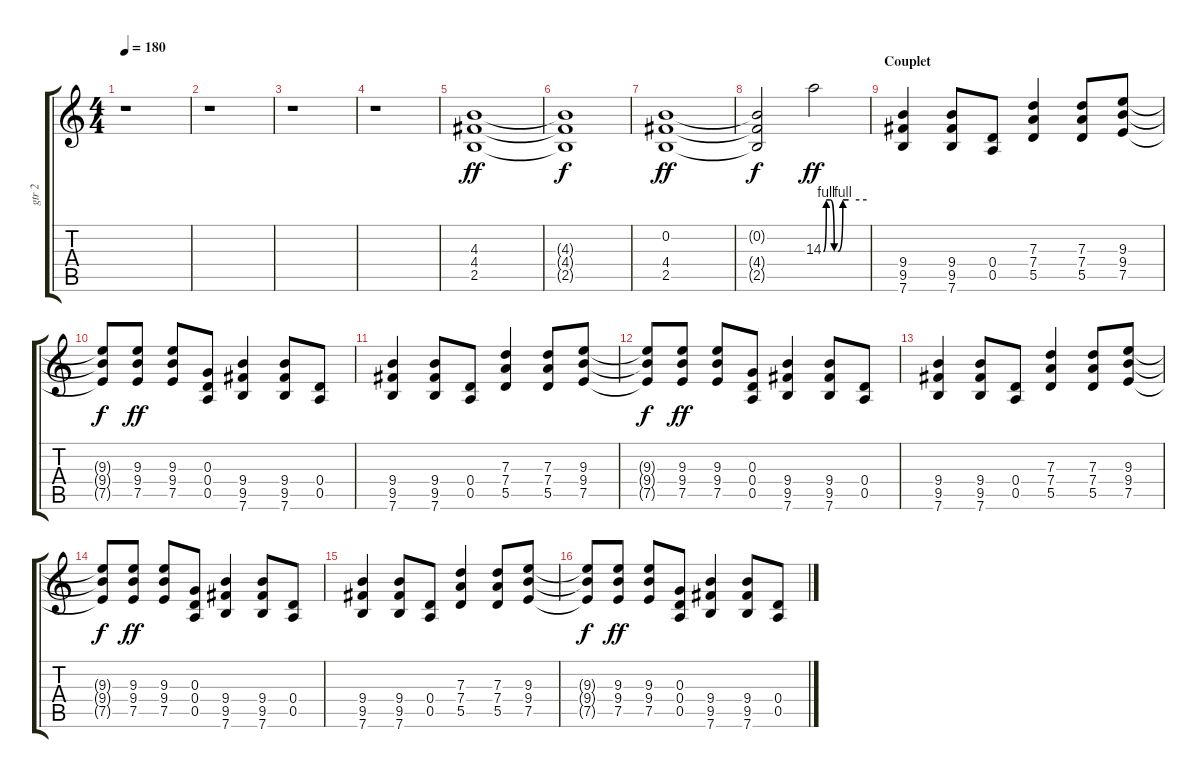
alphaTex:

\track ("gtr 2" "gtr 2") {instrument overdrivenguitar}
\staff {score tabs}
\tuning (E4 B3 G3 D3 A2 E2) {hide}
\ts (4 4)
\tempo 180
\clef g2
\ks c
r.1{dy ff instrument overdrivenguitar} |
r.1 |
r.1 |
r.1 |
(4.3 4.4 2.5).1 |
(4.3{t} 4.4{t} 2.5{t}).1{dy f} |
(0.2 4.4 2.5).1{dy ff} |
(0.2{t} 4.4{t} 2.5{t}).2{dy f} 14.3{be (custom 0 0 4 4 10 4 15 0 20 0 27 4 35 4 60 4)}.2{dy ff} |
\section ("" "Couplet")
(9.4 9.5 7.6).4 (9.4 9.5 7.6).8 (0.4 0.5).8 (7.3 7.4 5.5).4 (7.3 7.4 5.5).8 (9.3 9.4 7.5).8 |
(9.3{t} 9.4{t} 7.5{t}).8{dy f} (9.3 9.4 7.5).8{dy ff} (9.3 9.4 7.5).8 (0.3 0.4 0.5).8 (9.4 9.5 7.6).4 (9.4 9.5 7.6).8 (0.4 0.5).8 |
(9.4 9.5 7.6).4 (9.4 9.5 7.6).8 (0.4 0.5).8 (7.3 7.4 5.5).4 (7.3 7.4 5.5).8 (9.3 9.4 7.5).8 |
(9.3{t} 9.4{t} 7.5{t}).8{dy f} (9.3 9.4 7.5).8{dy ff} (9.3 9.4 7.5).8 (0.3 0.4 0.5).8 (9.4 9.5 7.6).4 (9.4 9.5 7.6).8 (0.4 0.5).8 |
(9.4 9.5 7.6).4 (9.4 9.5 7.6).8 (0.4 0.5).8 (7.3 7.4 5.5).4 (7.3 7.4 5.5).8 (9.3 9.4 7.5).8 |
(9.3{t} 9.4{t} 7.5{t}).8{dy f} (9.3 9.4 7.5).8{dy ff} (9.3 9.4 7.5).8 (0.3 0.4 0.5).8 (9.4 9.5 7.6).4 (9.4 9.5 7.6).8 (0.4 0.5).8 |
(9.4 9.5 7.6).4 (9.4 9.5 7.6).8 (0.4 0.5).8 (7.3 7.4 5.5).4 (7.3 7.4 5.5).8 (9.3 9.4 7.5).8 |
(9.3{t} 9.4{t} 7.5{t}).8{dy f} (9.3 9.4 7.5).8{dy ff} (9.3 9.4 7.5).8 (0.3 0.4 0.5).8 (9.4 9.5 7.6).4 (9.4 9.5 7.6).8 (0.4 0.5).8
